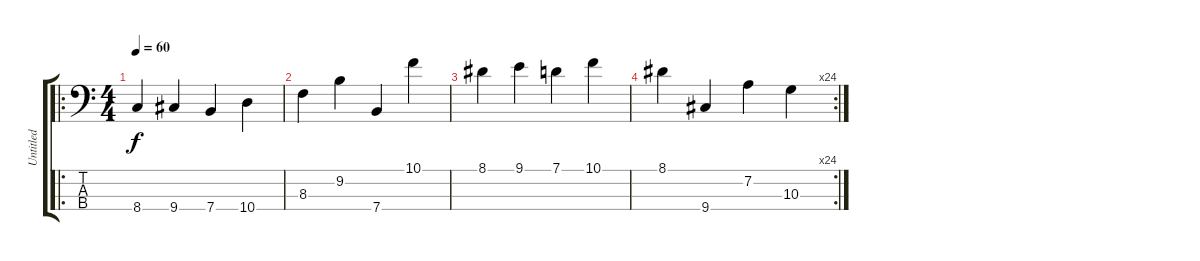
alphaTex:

\track ("Untitled" "Untitled") {instrument electricbassfinger}
\staff {score tabs}
\tuning (G2 D2 A1 E1) {hide}
\ro
\ts (4 4)
\tempo 60
\clef f4
\ks c
8.4.4{dy f instrument electricbassfinger} 9.4.4 7.4.4 10.4.4 |
8.3.4 9.2.4 7.4.4 10.1.4 |
8.1.4 9.1.4 7.1.4 10.1.4 |
\rc 24
8.1.4 9.4.4 7.2.4 10.3.4
